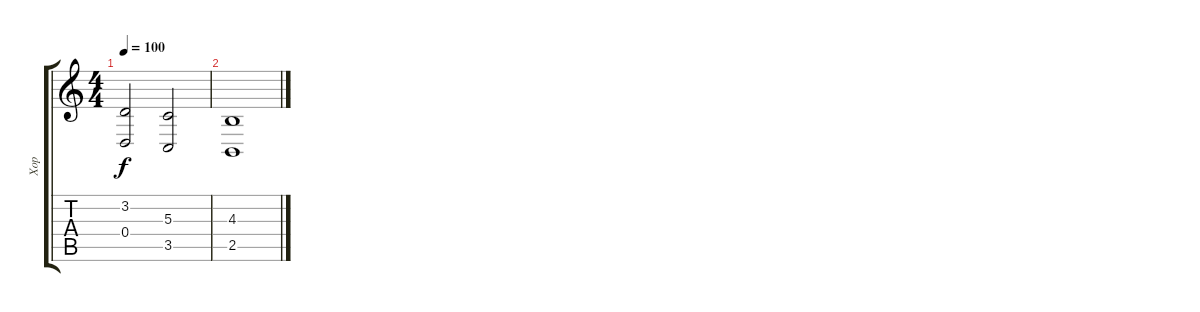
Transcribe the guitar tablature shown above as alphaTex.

\track ("Хор" "Хор") {instrument choiraahs}
\staff {score tabs}
\tuning (E4 B3 G3 D3 A2 E2) {hide}
\ts (4 4)
\tempo 100
\clef g2
\ks c
(3.2 0.4).2{dy f} (5.3 3.5).2 |
(4.3 2.5).1
